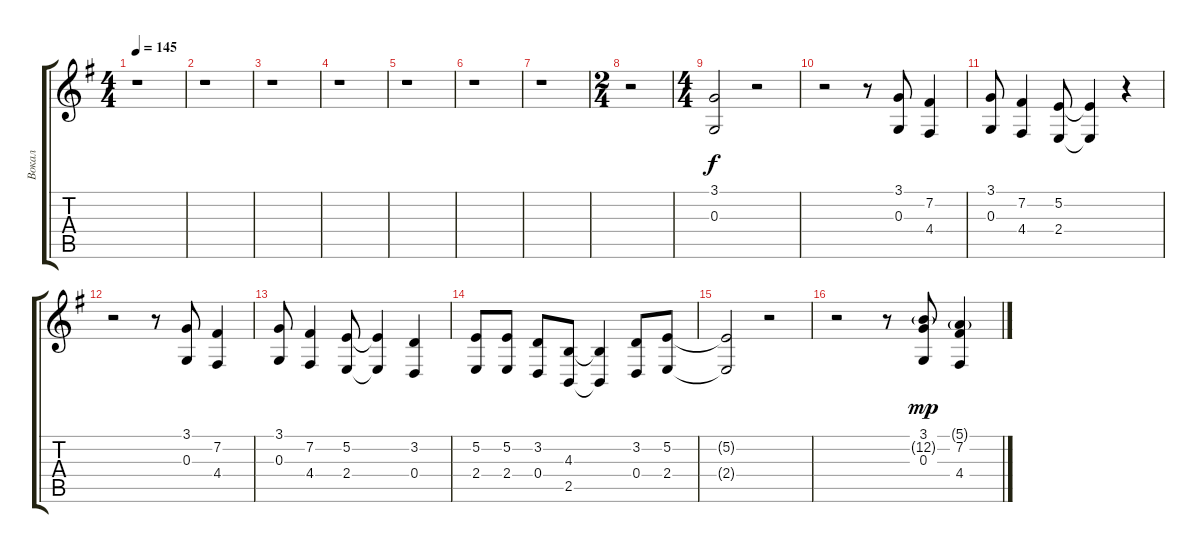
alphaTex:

\track ("Вокал" "Вокал") {instrument drawbarorgan}
\staff {score tabs}
\tuning (E4 B3 G3 D3 A2 E2) {hide}
\ts (4 4)
\tempo 145
\clef g2
\ks g
r.1{dy f} |
r.1 |
r.1 |
r.1 |
r.1 |
r.1 |
r.1 |
\ts (2 4)
r.2 |
\ts (4 4)
(3.1 0.3).2 r.2 |
r.2 r.8 (3.1 0.3).8 (7.2 4.4).4 |
(3.1 0.3).8 (7.2 4.4).4 (5.2 2.4).8 (5.2{t} 2.4{t}).4 r.4 |
r.2 r.8 (3.1 0.3).8 (7.2 4.4).4 |
(3.1 0.3).8 (7.2 4.4).4 (5.2 2.4).8 (5.2{t} 2.4{t}).4 (3.2 0.4).4 |
(5.2 2.4).8 (5.2 2.4).8 (3.2 0.4).8 (4.3 2.5).8 (4.3{t} 2.5{t}).4 (3.2 0.4).8 (5.2 2.4).8 |
(5.2{t} 2.4{t}).2 r.2 |
r.2 r.8 (3.1 12.2{g} 0.3).8{dy mp} (5.1{g} 7.2 4.4).4
